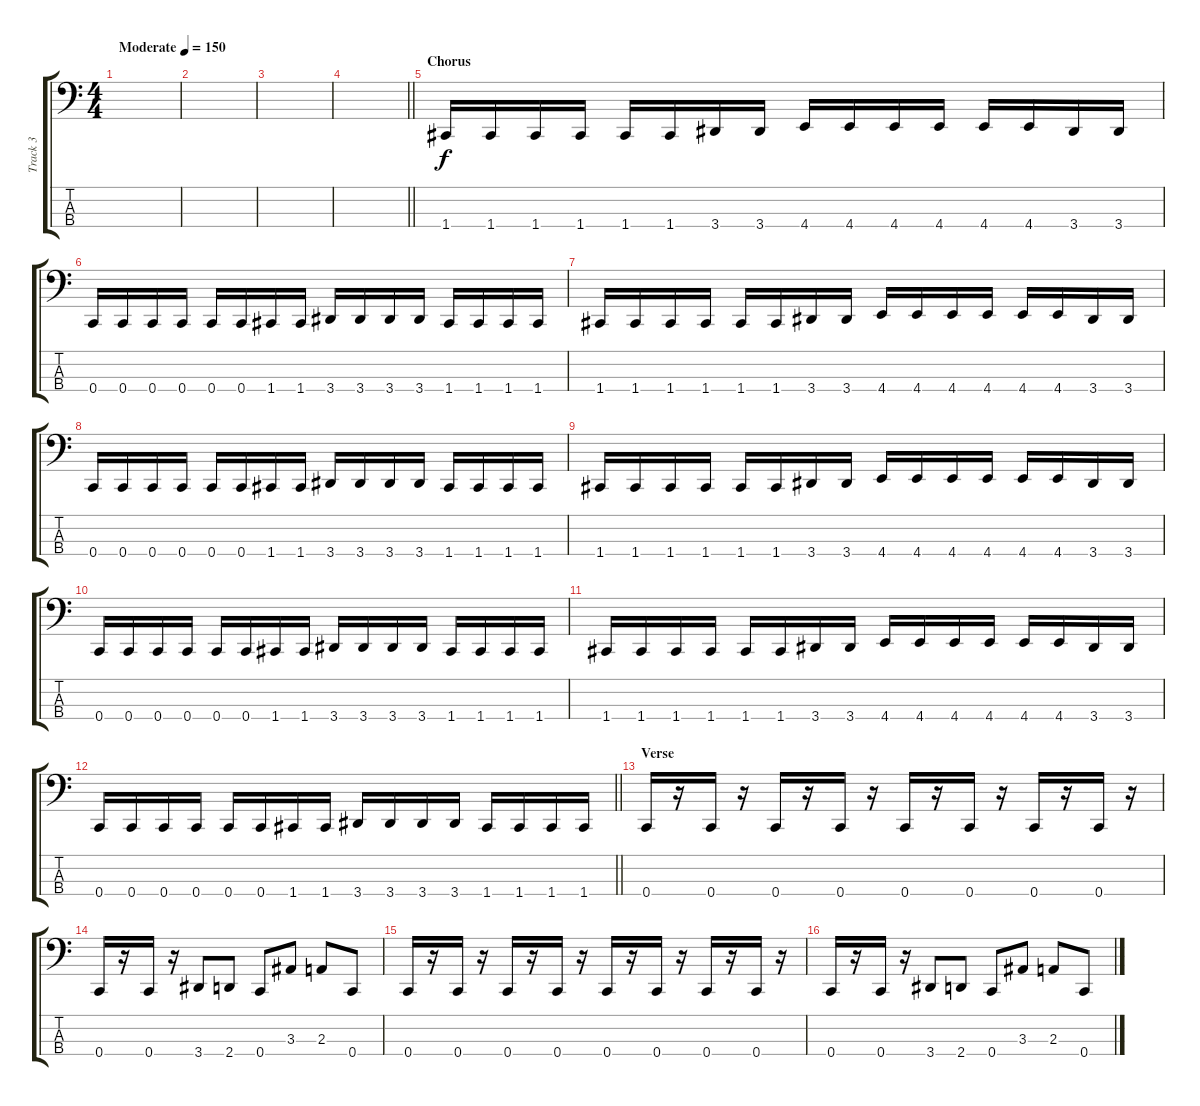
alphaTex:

\track ("Track 3" "Track 3") {instrument electricbassfinger}
\staff {score tabs}
\tuning (F2 C2 G1 C1) {hide}
\ts (4 4)
\tempo (150 "Moderate")
\clef f4
\ks c
|
|
|
\barLineRight lightlight
|
\section ("" "Chorus")
1.4.16 1.4.16 1.4.16 1.4.16 1.4.16 1.4.16 3.4.16 3.4.16 4.4.16 4.4.16 4.4.16 4.4.16 4.4.16 4.4.16 3.4.16 3.4.16 |
0.4.16 0.4.16 0.4.16 0.4.16 0.4.16 0.4.16 1.4.16 1.4.16 3.4.16 3.4.16 3.4.16 3.4.16 1.4.16 1.4.16 1.4.16 1.4.16 |
1.4.16 1.4.16 1.4.16 1.4.16 1.4.16 1.4.16 3.4.16 3.4.16 4.4.16 4.4.16 4.4.16 4.4.16 4.4.16 4.4.16 3.4.16 3.4.16 |
0.4.16 0.4.16 0.4.16 0.4.16 0.4.16 0.4.16 1.4.16 1.4.16 3.4.16 3.4.16 3.4.16 3.4.16 1.4.16 1.4.16 1.4.16 1.4.16 |
1.4.16 1.4.16 1.4.16 1.4.16 1.4.16 1.4.16 3.4.16 3.4.16 4.4.16 4.4.16 4.4.16 4.4.16 4.4.16 4.4.16 3.4.16 3.4.16 |
0.4.16 0.4.16 0.4.16 0.4.16 0.4.16 0.4.16 1.4.16 1.4.16 3.4.16 3.4.16 3.4.16 3.4.16 1.4.16 1.4.16 1.4.16 1.4.16 |
1.4.16 1.4.16 1.4.16 1.4.16 1.4.16 1.4.16 3.4.16 3.4.16 4.4.16 4.4.16 4.4.16 4.4.16 4.4.16 4.4.16 3.4.16 3.4.16 |
\barLineRight lightlight
0.4.16 0.4.16 0.4.16 0.4.16 0.4.16 0.4.16 1.4.16 1.4.16 3.4.16 3.4.16 3.4.16 3.4.16 1.4.16 1.4.16 1.4.16 1.4.16 |
\section ("" "Verse")
0.4.16 r.16 0.4.16 r.16 0.4.16 r.16 0.4.16 r.16 0.4.16 r.16 0.4.16 r.16 0.4.16 r.16 0.4.16 r.16 |
0.4.16 r.16 0.4.16 r.16 3.4.8 2.4.8 0.4.8 3.3.8 2.3.8 0.4.8 |
0.4.16 r.16 0.4.16 r.16 0.4.16 r.16 0.4.16 r.16 0.4.16 r.16 0.4.16 r.16 0.4.16 r.16 0.4.16 r.16 |
0.4.16 r.16 0.4.16 r.16 3.4.8 2.4.8 0.4.8 3.3.8 2.3.8 0.4.8
